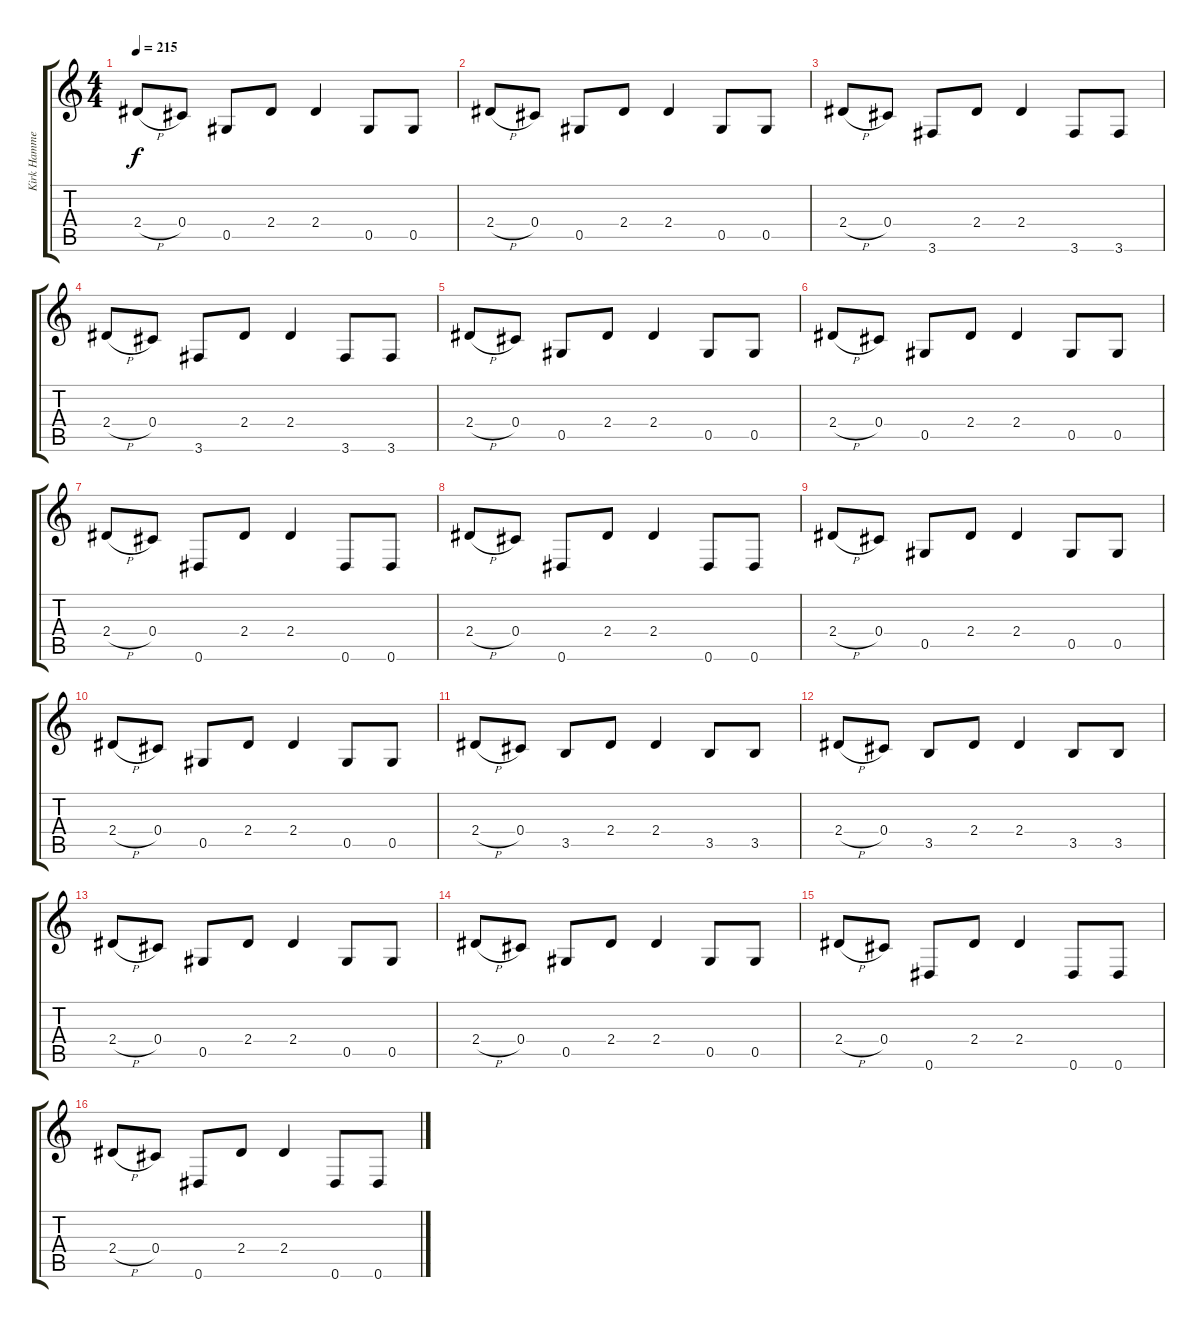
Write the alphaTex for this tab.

\track ("Kirk Hammet" "Kirk Hamme") {instrument overdrivenguitar}
\staff {score tabs}
\tuning (Eb4 Bb3 Gb3 Db3 Ab2 Eb2) {hide}
\ts (4 4)
\tempo 215
\clef g2
\ks c
2.4{h}.8{dy f} 0.4.8 0.5.8 2.4.8 2.4.4 0.5.8 0.5.8 |
2.4{h}.8 0.4.8 0.5.8 2.4.8 2.4.4 0.5.8 0.5.8 |
2.4{h}.8 0.4.8 3.6.8 2.4.8 2.4.4 3.6.8 3.6.8 |
2.4{h}.8 0.4.8 3.6.8 2.4.8 2.4.4 3.6.8 3.6.8 |
2.4{h}.8 0.4.8 0.5.8 2.4.8 2.4.4 0.5.8 0.5.8 |
2.4{h}.8 0.4.8 0.5.8 2.4.8 2.4.4 0.5.8 0.5.8 |
2.4{h}.8 0.4.8 0.6.8 2.4.8 2.4.4 0.6.8 0.6.8 |
2.4{h}.8 0.4.8 0.6.8 2.4.8 2.4.4 0.6.8 0.6.8 |
2.4{h}.8 0.4.8 0.5.8 2.4.8 2.4.4 0.5.8 0.5.8 |
2.4{h}.8 0.4.8 0.5.8 2.4.8 2.4.4 0.5.8 0.5.8 |
2.4{h}.8 0.4.8 3.5.8 2.4.8 2.4.4 3.5.8 3.5.8 |
2.4{h}.8 0.4.8 3.5.8 2.4.8 2.4.4 3.5.8 3.5.8 |
2.4{h}.8 0.4.8 0.5.8 2.4.8 2.4.4 0.5.8 0.5.8 |
2.4{h}.8 0.4.8 0.5.8 2.4.8 2.4.4 0.5.8 0.5.8 |
2.4{h}.8 0.4.8 0.6.8 2.4.8 2.4.4 0.6.8 0.6.8 |
2.4{h}.8 0.4.8 0.6.8 2.4.8 2.4.4 0.6.8 0.6.8
